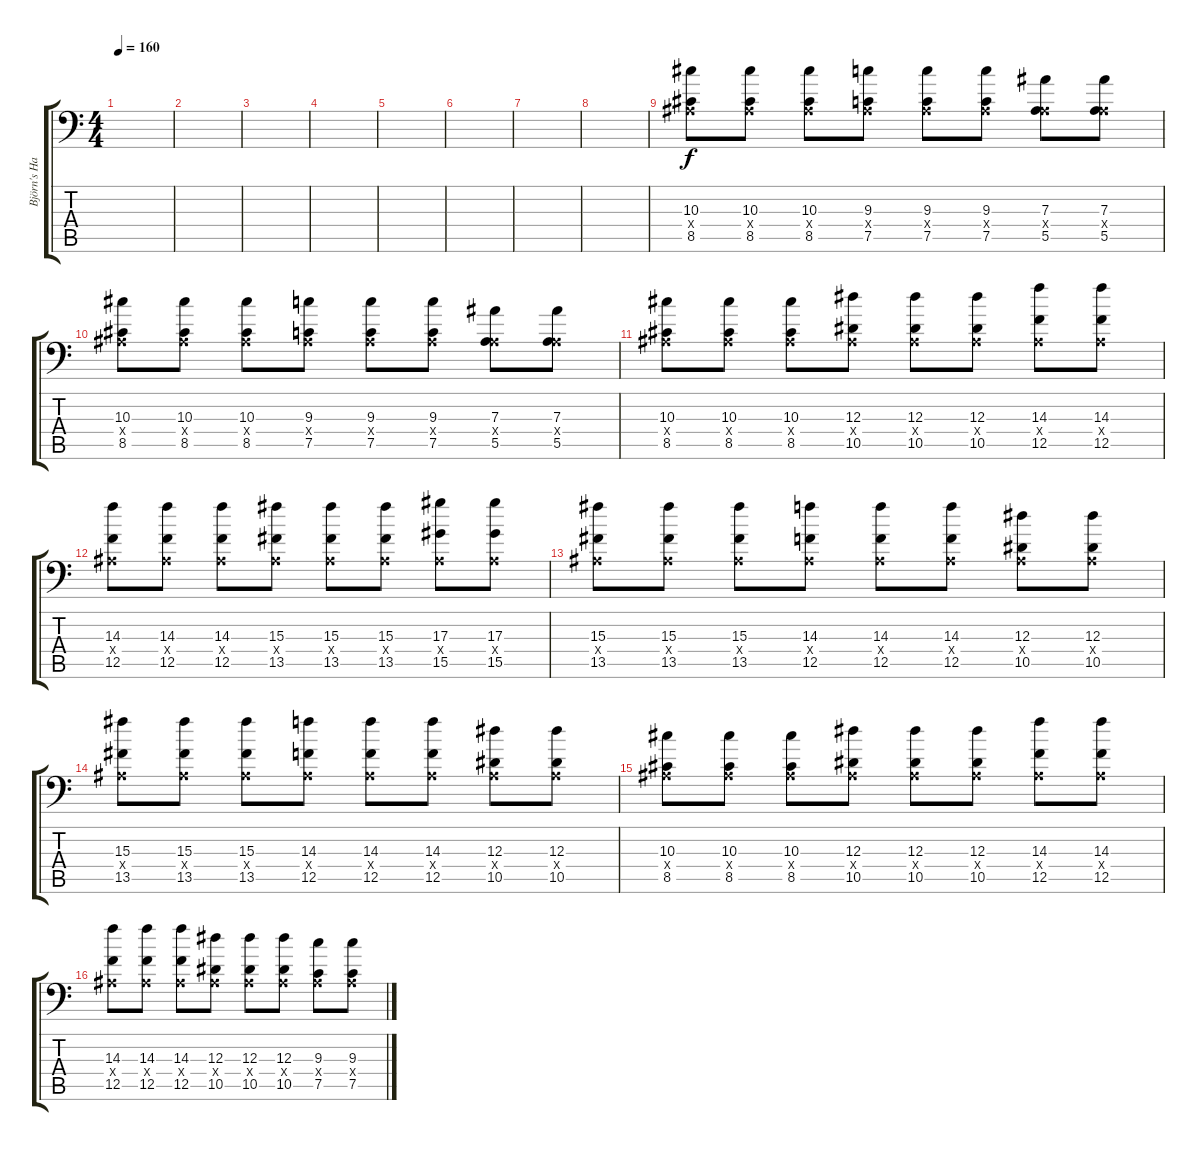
\track ("Björn's Harmonizer" "Björn's Ha") {instrument overdrivenguitar}
\staff {score tabs}
\tuning (C4 G3 Eb3 Bb2 F2 Bb1) {hide}
\ts (4 4)
\tempo 160
\clef f4
\ks c
|
|
|
|
|
|
|
|
(10.3 0.4{x} 8.5).8{balance 12} (10.3 0.4{x} 8.5).8 (10.3 0.4{x} 8.5).8 (9.3 0.4{x} 7.5).8 (9.3 0.4{x} 7.5).8 (9.3 0.4{x} 7.5).8 (7.3 0.4{x} 5.5).8 (7.3 0.4{x} 5.5).8 |
(10.3 0.4{x} 8.5).8 (10.3 0.4{x} 8.5).8 (10.3 0.4{x} 8.5).8 (9.3 0.4{x} 7.5).8 (9.3 0.4{x} 7.5).8 (9.3 0.4{x} 7.5).8 (7.3 0.4{x} 5.5).8 (7.3 0.4{x} 5.5).8 |
(10.3 0.4{x} 8.5).8 (10.3 0.4{x} 8.5).8 (10.3 0.4{x} 8.5).8 (12.3 0.4{x} 10.5).8 (12.3 0.4{x} 10.5).8 (12.3 0.4{x} 10.5).8 (14.3 0.4{x} 12.5).8 (14.3 0.4{x} 12.5).8 |
(14.3 0.4{x} 12.5).8 (14.3 0.4{x} 12.5).8 (14.3 0.4{x} 12.5).8 (15.3 0.4{x} 13.5).8 (15.3 0.4{x} 13.5).8 (15.3 0.4{x} 13.5).8 (17.3 0.4{x} 15.5).8 (17.3 0.4{x} 15.5).8 |
(15.3 0.4{x} 13.5).8 (15.3 0.4{x} 13.5).8 (15.3 0.4{x} 13.5).8 (14.3 0.4{x} 12.5).8 (14.3 0.4{x} 12.5).8 (14.3 0.4{x} 12.5).8 (12.3 0.4{x} 10.5).8 (12.3 0.4{x} 10.5).8 |
(15.3 0.4{x} 13.5).8 (15.3 0.4{x} 13.5).8 (15.3 0.4{x} 13.5).8 (14.3 0.4{x} 12.5).8 (14.3 0.4{x} 12.5).8 (14.3 0.4{x} 12.5).8 (12.3 0.4{x} 10.5).8 (12.3 0.4{x} 10.5).8 |
(10.3 0.4{x} 8.5).8 (10.3 0.4{x} 8.5).8 (10.3 0.4{x} 8.5).8 (12.3 0.4{x} 10.5).8 (12.3 0.4{x} 10.5).8 (12.3 0.4{x} 10.5).8 (14.3 0.4{x} 12.5).8 (14.3 0.4{x} 12.5).8 |
(14.3 0.4{x} 12.5).8 (14.3 0.4{x} 12.5).8 (14.3 0.4{x} 12.5).8 (12.3 0.4{x} 10.5).8 (12.3 0.4{x} 10.5).8 (12.3 0.4{x} 10.5).8 (9.3 0.4{x} 7.5).8 (9.3 0.4{x} 7.5).8
